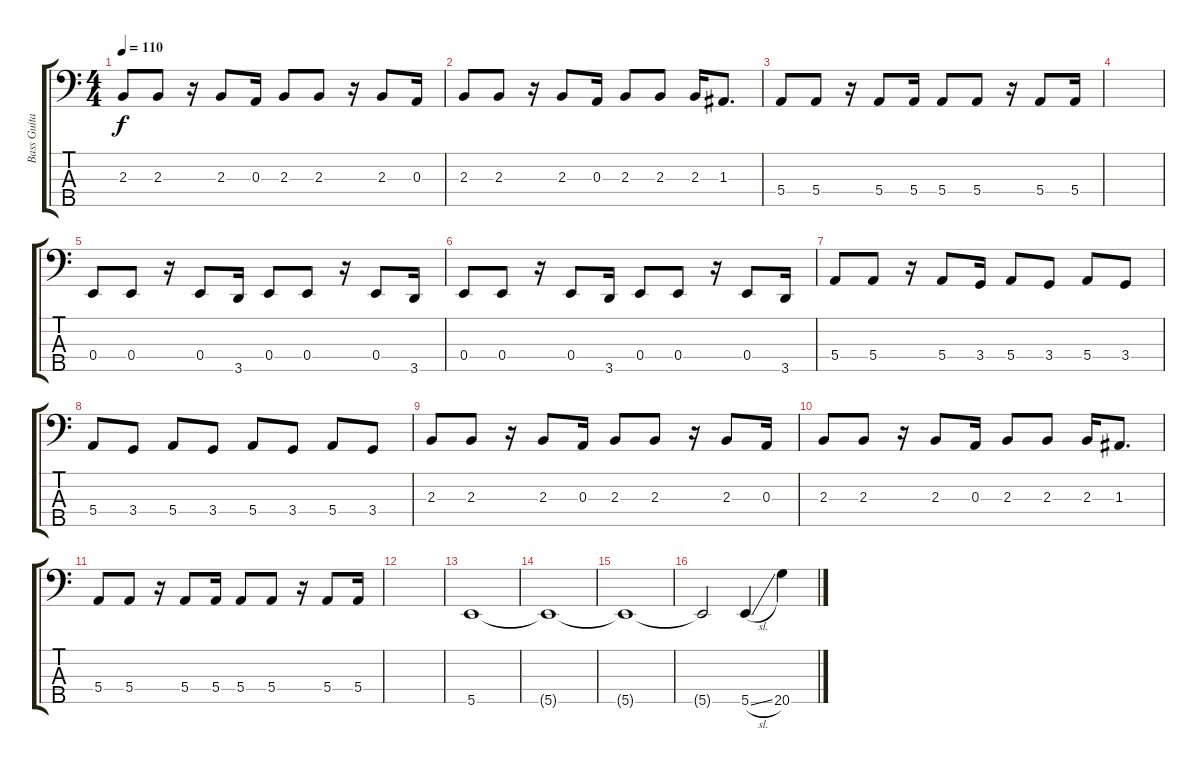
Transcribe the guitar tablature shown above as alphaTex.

\track ("Bass Guitar" "Bass Guita") {instrument electricbassfinger}
\staff {score tabs}
\tuning (G2 D2 A1 E1 B0) {hide}
\ts (4 4)
\tempo 110
\clef f4
\ks c
2.3.8{dy f} 2.3.8 r.16 2.3.8 0.3.16 2.3.8 2.3.8 r.16 2.3.8 0.3.16 |
2.3.8 2.3.8 r.16 2.3.8 0.3.16 2.3.8 2.3.8 2.3.16 1.3.8{d} |
5.4.8 5.4.8 r.16 5.4.8 5.4.16 5.4.8 5.4.8 r.16 5.4.8 5.4.16 |
|
0.4.8 0.4.8 r.16 0.4.8 3.5.16 0.4.8 0.4.8 r.16 0.4.8 3.5.16 |
0.4.8 0.4.8 r.16 0.4.8 3.5.16 0.4.8 0.4.8 r.16 0.4.8 3.5.16 |
5.4.8 5.4.8 r.16 5.4.8 3.4.16 5.4.8 3.4.8 5.4.8 3.4.8 |
5.4.8 3.4.8 5.4.8 3.4.8 5.4.8 3.4.8 5.4.8 3.4.8 |
2.3.8 2.3.8 r.16 2.3.8 0.3.16 2.3.8 2.3.8 r.16 2.3.8 0.3.16 |
2.3.8 2.3.8 r.16 2.3.8 0.3.16 2.3.8 2.3.8 2.3.16 1.3.8{d} |
5.4.8 5.4.8 r.16 5.4.8 5.4.16 5.4.8 5.4.8 r.16 5.4.8 5.4.16 |
|
5.5.1 |
5.5{t}.1 |
5.5{t}.1 |
5.5{t}.2 5.5{sl}.4 20.5.4
